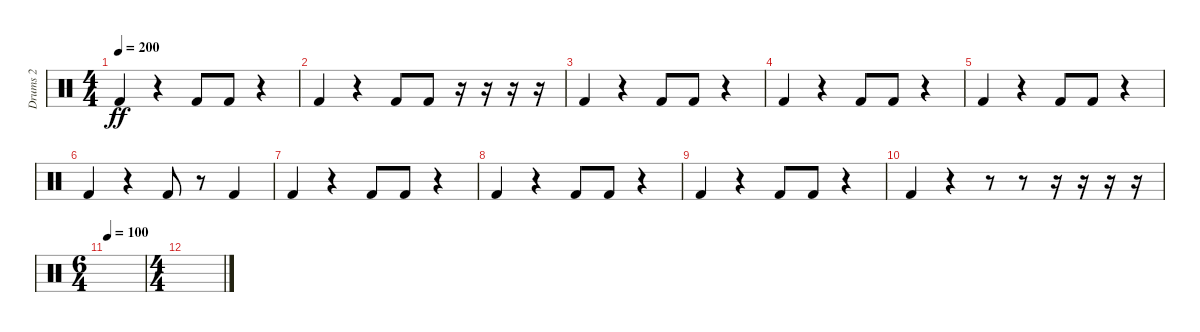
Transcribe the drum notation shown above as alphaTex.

\track ("Drums 2" "Drums 2") {instrument percussion}
\staff {score}
\articulation defaults
\ts (4 4)
\tempo 200
\clef neutral
\ks c "Kick (hit) 2".4{dy ff}
r.4 "Kick (hit) 2".8 "Kick (hit) 2".8 r.4 |
"Kick (hit) 2".4 r.4 "Kick (hit) 2".8 "Kick (hit) 2".8 r.16 r.16 r.16 r.16 |
"Kick (hit) 2".4 r.4 "Kick (hit) 2".8 "Kick (hit) 2".8 r.4 |
"Kick (hit) 2".4 r.4 "Kick (hit) 2".8 "Kick (hit) 2".8 r.4 |
"Kick (hit) 2".4 r.4 "Kick (hit) 2".8 "Kick (hit) 2".8 r.4 |
"Kick (hit) 2".4 r.4 "Kick (hit) 2".8 r.8 "Kick (hit) 2".4 |
"Kick (hit) 2".4 r.4 "Kick (hit) 2".8 "Kick (hit) 2".8 r.4 |
"Kick (hit) 2".4 r.4 "Kick (hit) 2".8 "Kick (hit) 2".8 r.4 |
"Kick (hit) 2".4 r.4 "Kick (hit) 2".8 "Kick (hit) 2".8 r.4 |
"Kick (hit) 2".4 r.4 r.8 r.8 r.16 r.16 r.16 r.16 |
\ts (6 4)
\tempo 100
|
\ts (4 4)
